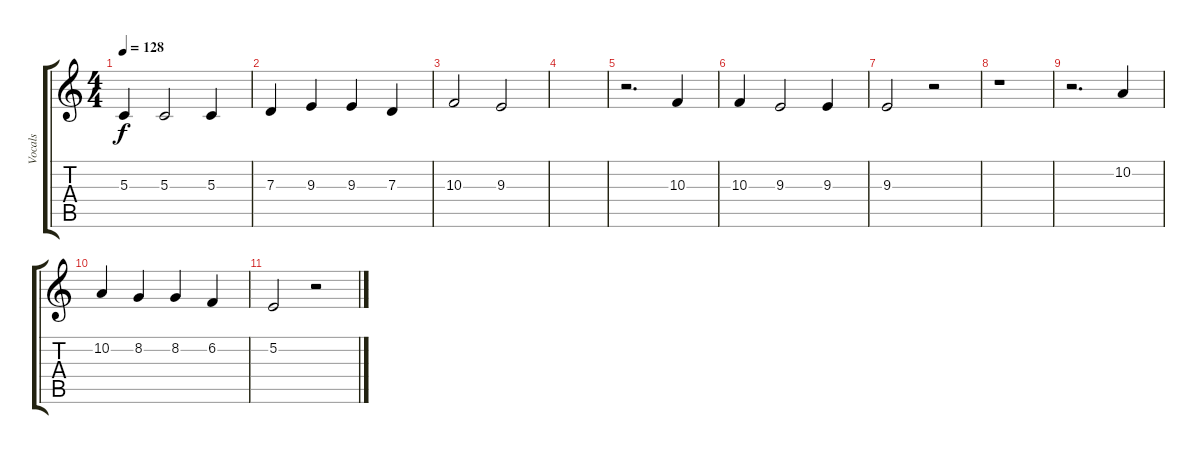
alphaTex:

\track ("Vocals" "Vocals") {instrument clarinet}
\staff {score tabs}
\tuning (E4 B3 G3 D3 A2 E2) {hide}
\ts (4 4)
\tempo 128
\clef g2
\ks c
5.3.4{dy f} 5.3.2 5.3.4 |
7.3.4 9.3.4 9.3.4 7.3.4 |
10.3.2 9.3.2 |
|
r.2{d} 10.3.4 |
10.3.4 9.3.2 9.3.4 |
9.3.2 r.2 |
r.1 |
r.2{d} 10.2.4 |
10.2.4 8.2.4 8.2.4 6.2.4 |
5.2.2 r.2
